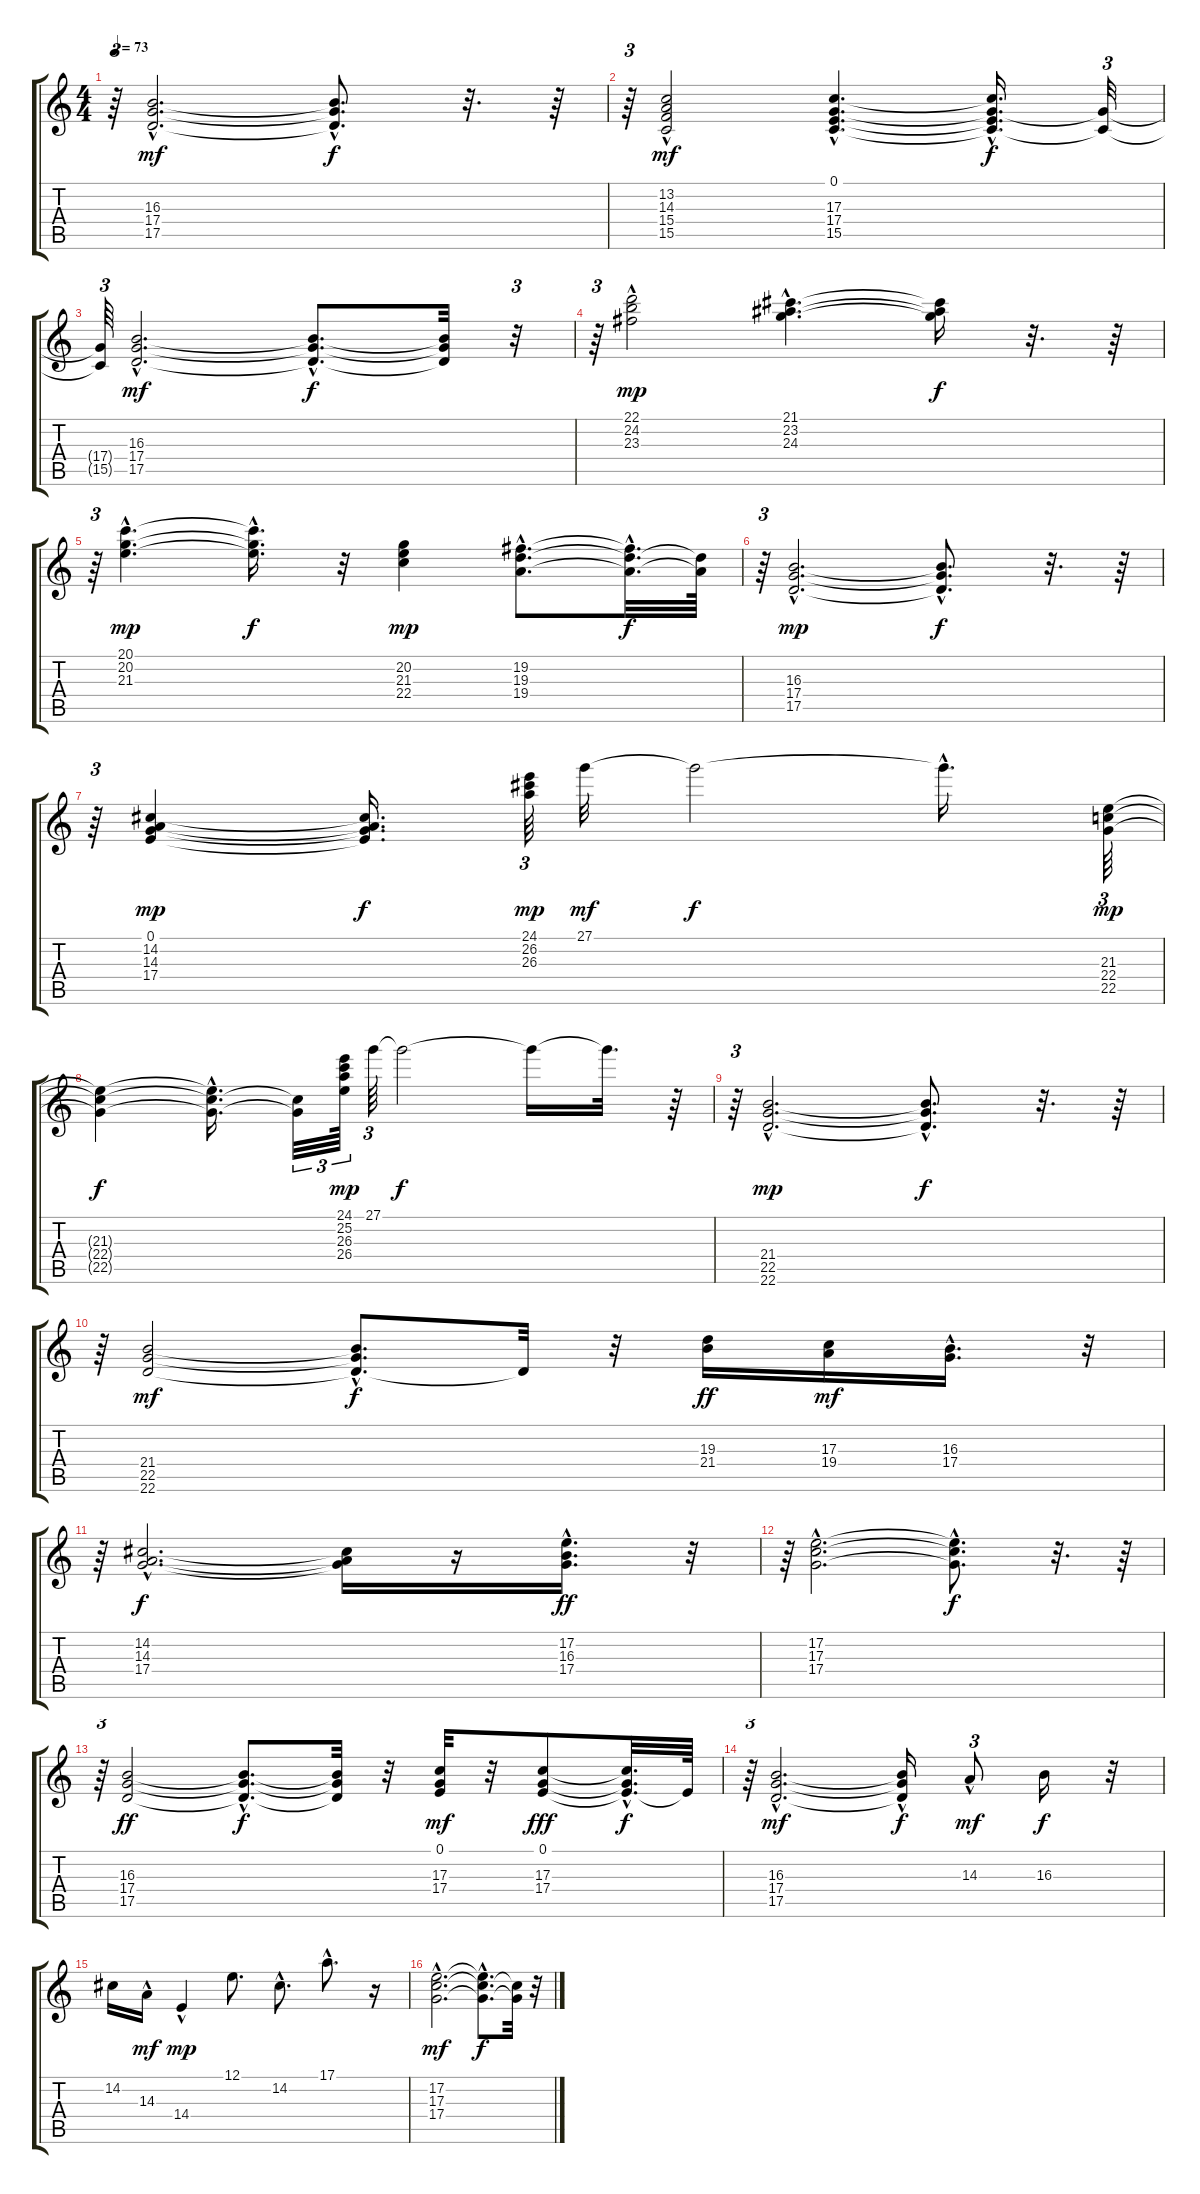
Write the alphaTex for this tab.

\track "" {instrument electricpiano1}
\staff {score tabs}
\tuning (E4 B3 G3 D3 A2 E2) {hide}
\ts (4 4)
\tempo 73
\clef g2
\ks c
r.64{tu (3 2) dy f} (16.3{hac} 17.4{hac} 17.5{hac}).2{d dy mf} (16.3{hac t} 17.4{hac t} 17.5{hac t}).8{d dy f} r.32{d} r.64 |
r.64{tu (3 2)} (13.2 14.3{hac} 15.4{hac} 15.5{hac}).2{dy mf} (0.1{hac} 17.3{hac} 17.4{hac} 15.5{hac}).4{d} (0.1{hac t} 17.3{hac t} 17.4{hac t} 15.5{hac t}).16{d dy f} (17.4{t} 15.5{t}).32{tu (3 2)} |
(17.4{t} 15.5{t}).64{tu (3 2)} (16.3{hac} 17.4{hac} 17.5{hac}).2{d dy mf} (16.3{hac t} 17.4{hac t} 17.5{hac t}).8{d dy f} (16.3{t} 17.4{t} 17.5{t}).32 r.32{tu (3 2)} |
r.64{tu (3 2)} (22.1 24.2{hac} 23.3{hac}).2{dy mp} (21.1{hac} 23.2{hac} 24.3{hac}).4{d} (21.1{t} 23.2{t} 24.3{t}).16{dy f} r.32{d} r.64 |
r.64{tu (3 2)} (20.1{hac} 20.2{hac} 21.3{hac}).4{d dy mp} (20.1{t} 20.2{t} 21.3{hac t}).16{d dy f} r.32 (20.2 21.3 22.4).4{dy mp} (19.2{hac} 19.3{hac} 19.4{hac}).8{d} (19.2{t} 19.3{hac t} 19.4{hac t}).32{d dy f} (19.3{t} 19.4{t}).64 |
r.64{tu (3 2)} (16.3{hac} 17.4{hac} 17.5{hac}).2{d dy mp} (16.3{hac t} 17.4{hac t} 17.5{hac t}).8{d dy f} r.32{d} r.64 |
r.64{tu (3 2)} (0.1 14.2 14.3 17.4).4{dy mp} (0.1{t} 14.2{t} 14.3{t} 17.4{t}).16{d dy f} (24.1 26.2 26.3).64{tu (3 2) dy mp} 27.1.32{dy mf} 27.1{t}.2{dy f} 27.1{hac t}.16{d} (21.3 22.4 22.5).64{tu (3 2) dy mp} |
(21.3{t} 22.4{t} 22.5{t}).4{dy f} (21.3{hac t} 22.4{hac t} 22.5{hac t}).16{d} (22.4{t} 22.5{t}).32{tu (3 2)} (24.1 25.2 26.3 26.4).64{tu (3 2) dy mp} 27.1.64{tu (3 2)} 27.1{t}.2{dy f} 27.1{t}.16 27.1{t}.32{d} r.64 |
r.64{tu (3 2)} (21.4{hac} 22.5{hac} 22.6{hac}).2{d dy mp} (21.4{hac t} 22.5{hac t} 22.6{hac t}).8{d dy f} r.32{d} r.64 |
r.64{tu (3 2)} (21.4 22.5 22.6).2{dy mf} (21.4{hac t} 22.5{hac t} 22.6{hac t}).8{d dy f} 22.6{t}.32 r.32 (19.3 21.4).16{dy ff} (17.3 19.4).16{dy mf} (16.3{hac} 17.4{hac}).16{d} r.32{tu (3 2)} |
r.64{tu (3 2)} (14.2{hac} 14.3{hac} 17.4{hac}).2{d dy f} (14.2{t} 14.3{t} 17.4{t}).16 r.16 (17.2{hac} 16.3{hac} 17.4{hac}).16{d dy ff} r.32{tu (3 2)} |
r.64{tu (3 2)} (17.2{hac} 17.3{hac} 17.4{hac}).2{d} (17.2{hac t} 17.3{hac t} 17.4{hac t}).8{d dy f} r.32{d} r.64 |
r.64{tu (3 2)} (16.3 17.4 17.5).2{dy ff} (16.3{hac t} 17.4{hac t} 17.5{hac t}).8{d dy f} (16.3{t} 17.4{t} 17.5{t}).32 r.32 (0.1 17.3 17.4).32{dy mf} r.32 (0.1 17.3 17.4).8{dy fff} (0.1{hac t} 17.3{t} 17.4{t}).32{d dy f} 0.1{t}.64 |
r.64{tu (3 2)} (16.3{hac} 17.4{hac} 17.5{hac}).2{d dy mf} (16.3{t} 17.4{hac t} 17.5{hac t}).16{dy f} 14.3{hac}.8{tu (3 2) dy mf} 16.3.16{dy f} r.32 |
14.2.16 14.3{hac}.16{dy mf} 14.4{hac}.4{dy mp} 12.1.8{d} 14.2{hac}.8{d} 17.1{hac}.8{d} r.16 |
(17.2{hac} 17.3{hac} 17.4{hac}).2{d dy mf} (17.2{hac t} 17.3{hac t} 17.4{hac t}).8{d dy f} (17.3{t} 17.4{t}).32 r.32
